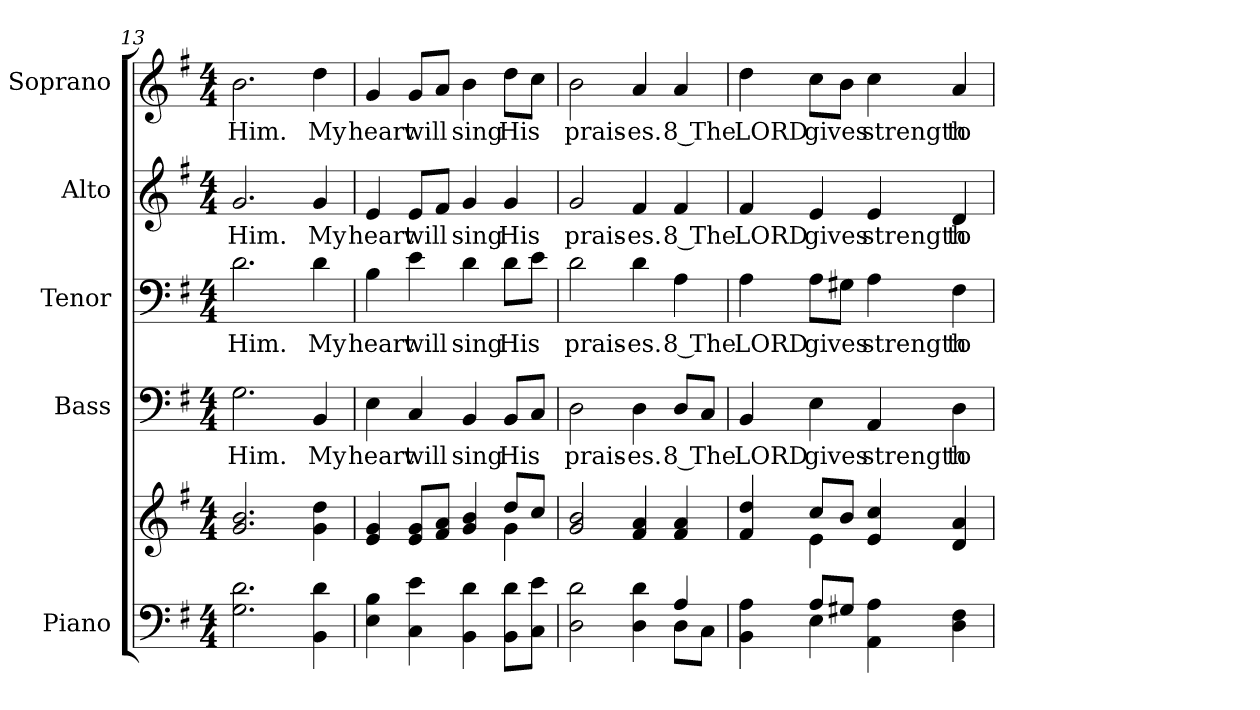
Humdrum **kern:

**kern	**kern	**kern	**text	**kern	**text	**kern	**text	**kern	**text
*part5	*part5	*part4	*part4	*part3	*part3	*part2	*part2	*part1	*part1
*staff6	*staff5	*staff4	*staff4	*staff3	*staff3	*staff2	*staff2	*staff1	*staff1
*I"Piano	*	*I"Bass	*	*I"Tenor	*	*I"Alto	*	*I"Soprano	*
*I'Pno.	*	*I'B.	*	*I'T.	*	*I'A.	*	*I'S.	*
!!LO:PB:g=z
*clefF4	*clefG2	*clefF4	*	*clefF4	*	*clefG2	*	*clefG2	*
*k[f#]	*k[f#]	*k[f#]	*	*k[f#]	*	*k[f#]	*	*k[f#]	*
*G:	*G:	*G:	*	*G:	*	*G:	*	*G:	*
*M4/4	*M4/4	*M4/4	*	*M4/4	*	*M4/4	*	*M4/4	*
=13	=13	=13	=13	=13	=13	=13	=13	=13	=13
!	!	!	!LO:LY:b:color=#000000	!	!	!	!	!	!
!	!	!	!	!	!LO:LY:b:color=#000000	!	!	!	!
!	!	!	!	!	!	!	!LO:LY:b:color=#000000	!	!
!	!	!	!	!	!	!	!	!	!LO:LY:b:color=#000000
2.Gi\ 2.di	2.gi/ 2.bi	2.Gi\	Him.	2.di\	Him.	2.gi/	Him.	2.bi\	Him.
!	!	!	!LO:LY:b:color=#000000	!	!	!	!	!	!
!	!	!	!	!	!LO:LY:b:color=#000000	!	!	!	!
!	!	!	!	!	!	!	!LO:LY:b:color=#000000	!	!
!	!	!	!	!	!	!	!	!	!LO:LY:b:color=#000000
4BBi\ 4di	4gi\ 4ddi	4BBi/	My	4di\	My	4gi/	My	4ddi\	My
=14	=14	=14	=14	=14	=14	=14	=14	=14	=14
*	*^	*	*	*	*	*	*	*	*
!	!	!	!	!LO:LY:b:color=#000000	!	!	!	!	!	!
!	!	!	!	!	!	!LO:LY:b:color=#000000	!	!	!	!
!	!	!	!	!	!	!	!	!LO:LY:b:color=#000000	!	!
!	!	!	!	!	!	!	!	!	!	!LO:LY:b:color=#000000
4Ei\ 4Bi	4ei/ 4gi	2ryy	4Ei\	heart	4Bi\	heart	4ei/	heart	4gi/	heart
!	!	!	!	!LO:LY:b:color=#000000	!	!	!	!	!	!
!	!	!	!	!	!	!LO:LY:b:color=#000000	!	!	!	!
!	!	!	!	!	!	!	!	!LO:LY:b:color=#000000	!	!
!	!	!	!	!	!	!	!	!	!	!LO:LY:b:color=#000000
4Ci\ 4ei	8ei/ 8giL	.	4Ci/	will	4ei\	will	8ei/L	will	8gi/L	will
.	8f#i/ 8aiJ	.	.	.	.	.	8f#i/J	.	8ai/J	.
!	!	!	!	!LO:LY:b:color=#000000	!	!	!	!	!	!
!	!	!	!	!	!	!LO:LY:b:color=#000000	!	!	!	!
!	!	!	!	!	!	!	!	!LO:LY:b:color=#000000	!	!
!	!	!	!	!	!	!	!	!	!	!LO:LY:b:color=#000000
4BBi\ 4di	4gi/ 4bi	4ryy	4BBi/	sing	4di\	sing	4gi/	sing	4bi\	sing
!	!	!	!	!LO:LY:b:color=#000000	!	!	!	!	!	!
!	!	!	!	!	!	!LO:LY:b:color=#000000	!	!	!	!
!	!	!	!	!	!	!	!	!LO:LY:b:color=#000000	!	!
!	!	!	!	!	!	!	!	!	!	!LO:LY:b:color=#000000
8BBi\ 8diL	8ddi/L	4gi\	8BBi/L	His	8di\L	His	4gi/	His	8ddi\L	His
8Ci\ 8eiJ	8cci/J	.	8Ci/J	.	8ei\J	.	.	.	8cci\J	.
*	*v	*v	*	*	*	*	*	*	*	*
=15	=15	=15	=15	=15	=15	=15	=15	=15	=15
*^	*	*	*	*	*	*	*	*	*
!	!	!	!	!LO:LY:b:color=#000000	!	!	!	!	!	!
!	!	!	!	!	!	!LO:LY:b:color=#000000	!	!	!	!
!	!	!	!	!	!	!	!	!LO:LY:b:color=#000000	!	!
!	!	!	!	!	!	!	!	!	!	!LO:LY:b:color=#000000
2Di\ 2di	2ryy	2gi/ 2bi	2Di\	prais-	2di\	prais-	2gi/	prais-	2bi\	prais-
!	!	!	!	!LO:LY:b:color=#000000	!	!	!	!	!	!
!	!	!	!	!	!	!LO:LY:b:color=#000000	!	!	!	!
!	!	!	!	!	!	!	!	!LO:LY:b:color=#000000	!	!
!	!	!	!	!	!	!	!	!	!	!LO:LY:b:color=#000000
4Di\ 4di	4ryy	4f#i/ 4ai	4Di\	-es.	4di\	-es.	4f#i/	-es.	4ai/	-es.
!	!	!	!	!LO:LY:b:color=#000000	!	!	!	!	!	!
!	!	!	!	!	!	!LO:LY:b:color=#000000	!	!	!	!
!	!	!	!	!	!	!	!	!LO:LY:b:color=#000000	!	!
!	!	!	!	!	!	!	!	!	!	!LO:LY:b:color=#000000
4Ai/	8Di\L	4f#i/ 4ai	8Di/L	8 The	4Ai\	8 The	4f#i/	8 The	4ai/	8 The
.	8Ci\J	.	8Ci/J	.	.	.	.	.	.	.
=16	=16	=16	=16	=16	=16	=16	=16	=16	=16	=16
*	*	*^	*	*	*	*	*	*	*	*
!	!	!	!	!	!LO:LY:b:color=#000000	!	!	!	!	!	!
!	!	!	!	!	!	!	!LO:LY:b:color=#000000	!	!	!	!
!	!	!	!	!	!	!	!	!	!LO:LY:b:color=#000000	!	!
!	!	!	!	!	!	!	!	!	!	!	!LO:LY:b:color=#000000
4BBi\ 4Ai	4ryy	4f#i/ 4ddi	4ryy	4BBi/	LORD	4Ai\	LORD	4f#i/	LORD	4ddi\	LORD
!	!	!	!	!	!LO:LY:b:color=#000000	!	!	!	!	!	!
!	!	!	!	!	!	!	!LO:LY:b:color=#000000	!	!	!	!
!	!	!	!	!	!	!	!	!	!LO:LY:b:color=#000000	!	!
!	!	!	!	!	!	!	!	!	!	!	!LO:LY:b:color=#000000
8Ai/L	4Ei\	8cci/L	4ei\	4Ei\	gives	8Ai\L	gives	4ei/	gives	8cci\L	gives
8G#Xi/J	.	8bi/J	.	.	.	8G#Xi\J	.	.	.	8bi\J	.
!	!	!	!	!	!LO:LY:b:color=#000000	!	!	!	!	!	!
!	!	!	!	!	!	!	!LO:LY:b:color=#000000	!	!	!	!
!	!	!	!	!	!	!	!	!	!LO:LY:b:color=#000000	!	!
!	!	!	!	!	!	!	!	!	!	!	!LO:LY:b:color=#000000
4AAi\ 4Ai	2ryy	4ei/ 4cci	2ryy	4AAi/	strength	4Ai\	strength	4ei/	strength	4cci\	strength
!	!	!	!	!	!LO:LY:b:color=#000000	!	!	!	!	!	!
!	!	!	!	!	!	!	!LO:LY:b:color=#000000	!	!	!	!
!	!	!	!	!	!	!	!	!	!LO:LY:b:color=#000000	!	!
!	!	!	!	!	!	!	!	!	!	!	!LO:LY:b:color=#000000
4Di\ 4F#i	.	4di/ 4ai	.	4Di\	to	4F#i\	to	4di/	to	4ai/	to
*v	*v	*	*	*	*	*	*	*	*	*	*
*	*v	*v	*	*	*	*	*	*	*	*
=	=	=	=	=	=	=	=	=	=
*-	*-	*-	*-	*-	*-	*-	*-	*-	*-
